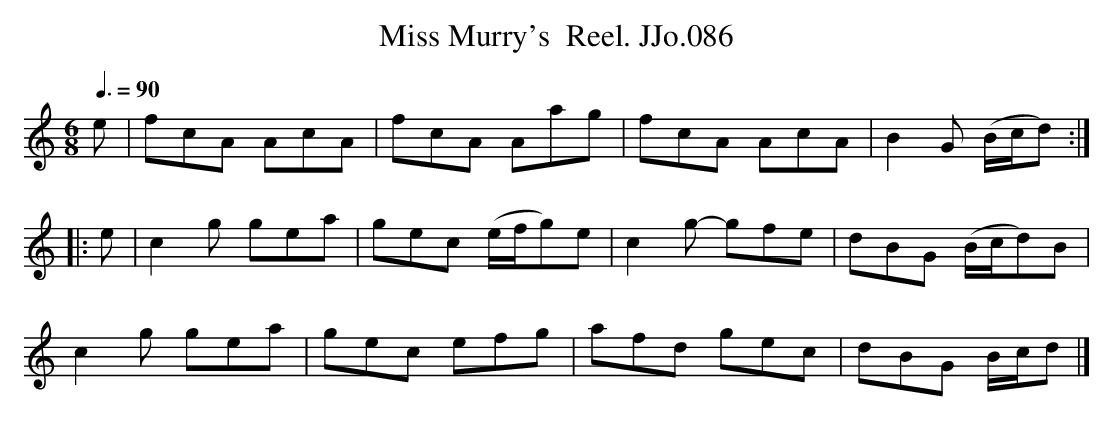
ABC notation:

X:1
T:Miss Murry's  Reel. JJo.086
M:6/8
L:1/8
Q:3/8=90
K:Ddor
e | fcA AcA | fcA Aag | fcA AcA | B2G (B/c/d) :|
|: e |c2g gea | gec (e/f/g)e | c2g- gfe | dBG (B/c/d)B |
c2g gea | gec efg | afd gec | dBG B/c/d |]
